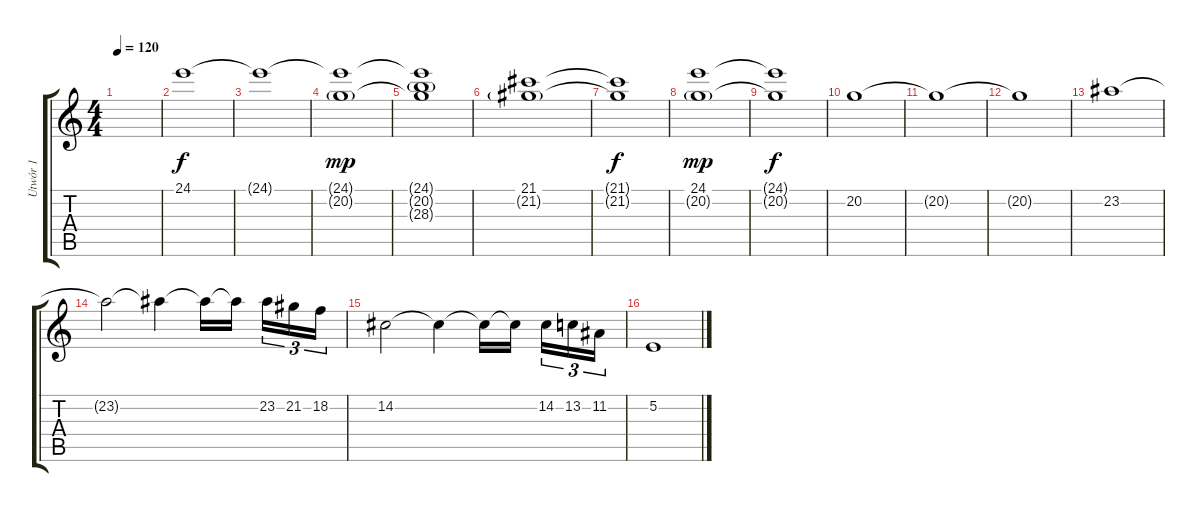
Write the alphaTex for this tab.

\track ("Utwór 1" "Utwór 1") {instrument stringensemble1}
\staff {score tabs}
\tuning (E4 B3 G3 D3 A2 E2) {hide}
\ts (4 4)
\tempo 120
\clef g2
\ks c
|
24.1.1 |
24.1{t}.1 |
(24.1{t} 20.2{g}).1{dy mp} |
(24.1{t} 20.2{t} 28.3{g}).1 |
(21.1 21.2{g}).1 |
(21.1{t} 21.2{t}).1{dy f} |
(24.1 20.2{g}).1{dy mp} |
(24.1{t} 20.2{t}).1{dy f} |
20.2.1 |
20.2{t}.1 |
20.2{t}.1 |
23.2.1 |
23.2{t}.2 23.2{t}.4 23.2{t}.16 23.2{t}.16 23.2.16{tu (3 2)} 21.2.16{tu (3 2)} 18.2.16{tu (3 2)} |
14.2.2 14.2{t}.4 14.2{t}.16 14.2{t}.16 14.2.16{tu (3 2)} 13.2.16{tu (3 2)} 11.2.16{tu (3 2)} |
5.2.1
